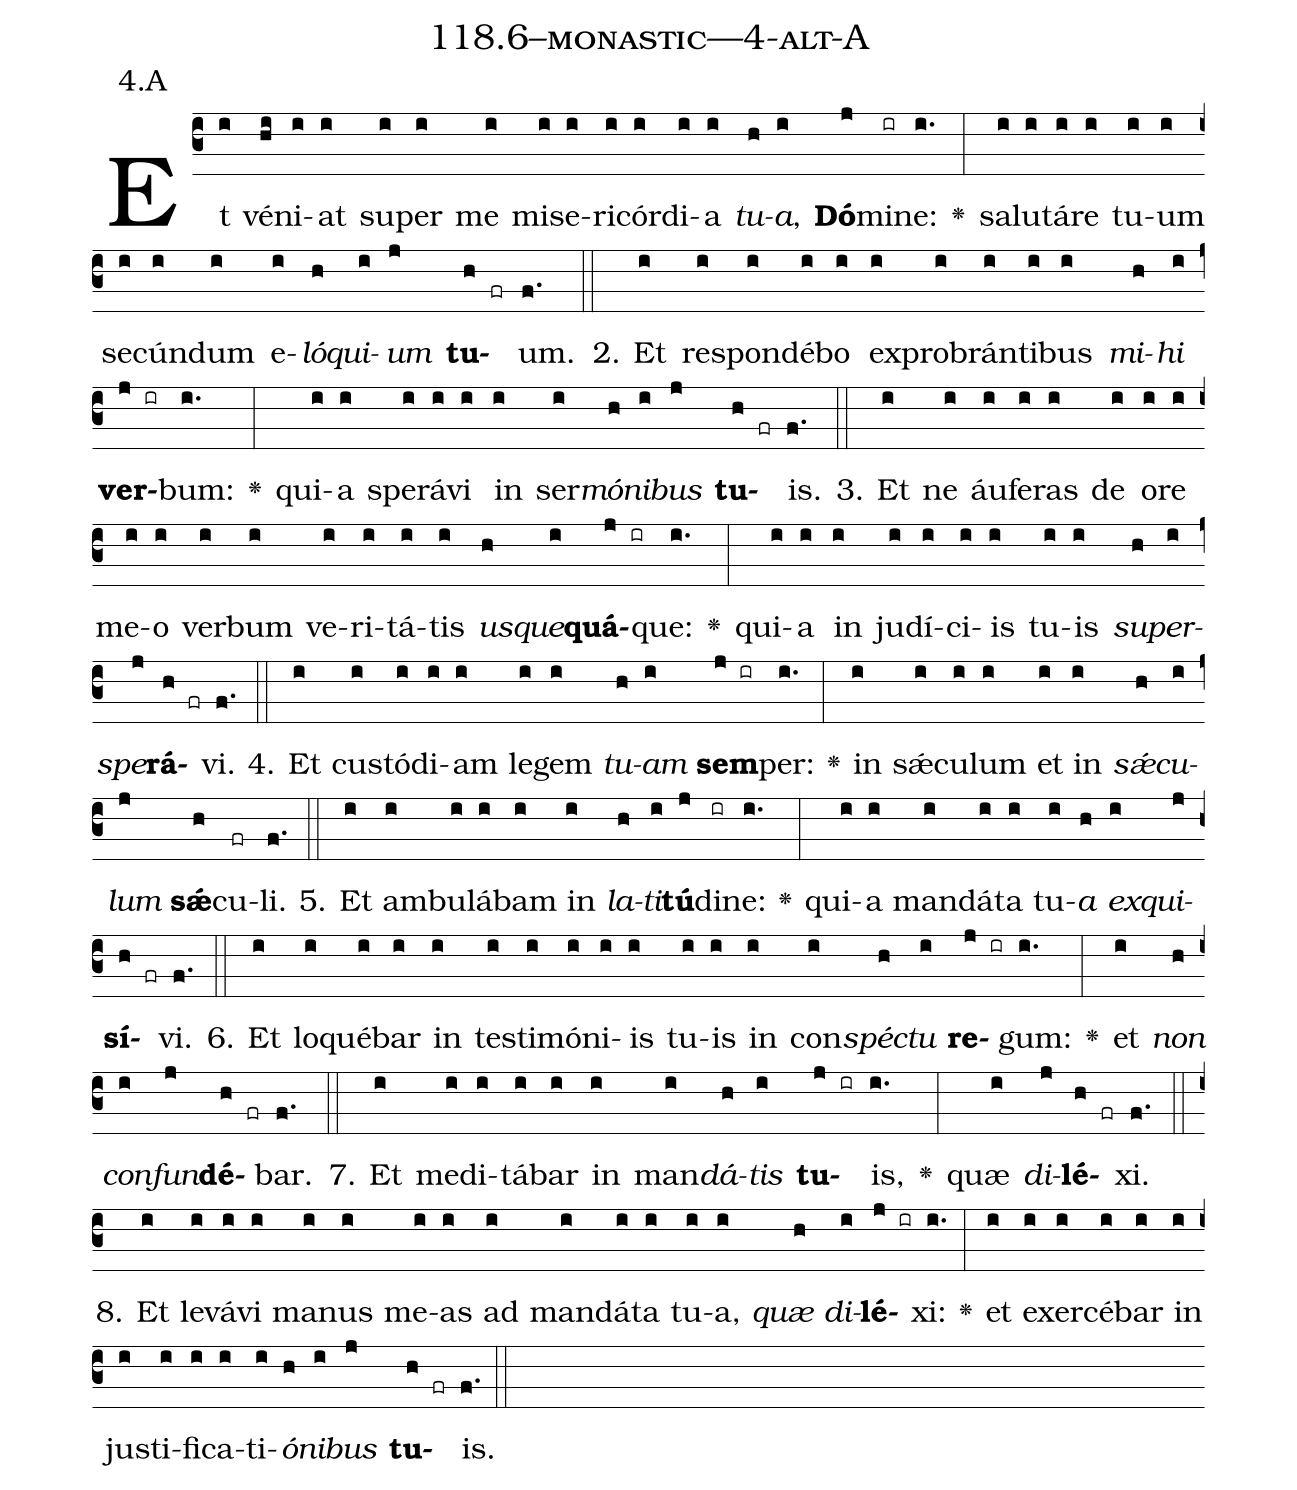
name: 118.6--monastic---4-alt-A;
annotation: 4.A;
%%
(c3)Et(i) vé(hi)ni(i)at(i) su(i)per(i) me(i) mi(i)se(i)ri(i)cór(i)di(i)a(i) <i>tu</i>(h)<i>a</i>,(i) <b>Dó</b>(j)mi(ir)ne:(i.) <v>\greheightstar</v>(:) sa(i)lu(i)tá(i)re(i) tu(i)um(i) se(i)cún(i)dum(i) e(i)<i>ló</i>(h)<i>qui</i>(i)<i>um</i>(j) <b>tu</b>(h fr)um.(f.) (::)
2. Et(i) re(i)spon(i)dé(i)bo(i) ex(i)pro(i)brán(i)ti(i)bus(i) <i>mi</i>(h)<i>hi</i>(i) <b>ver</b>(j ir)bum:(i.) <v>\greheightstar</v>(:) qui(i)a(i) spe(i)rá(i)vi(i) in(i) ser(i)<i>mó</i>(h)<i>ni</i>(i)<i>bus</i>(j) <b>tu</b>(h fr)is.(f.) (::)
3. Et(i) ne(i) áu(i)fe(i)ras(i) de(i) o(i)re(i) me(i)o(i) ver(i)bum(i) ve(i)ri(i)tá(i)tis(i) <i>us</i>(h)<i>que</i>(i)<b>quá</b>(j ir)que:(i.) <v>\greheightstar</v>(:) qui(i)a(i) in(i) ju(i)dí(i)ci(i)is(i) tu(i)is(i) <i>su</i>(h)<i>per</i>(i)<i>spe</i>(j)<b>rá</b>(h fr)vi.(f.) (::)
4. Et(i) cus(i)tó(i)di(i)am(i) le(i)gem(i) <i>tu</i>(h)<i>am</i>(i) <b>sem</b>(j ir)per:(i.) <v>\greheightstar</v>(:) in(i) sǽ(i)cu(i)lum(i) et(i) in(i) <i>sǽ</i>(h)<i>cu</i>(i)<i>lum</i>(j) <b>sǽ</b>(h)cu(fr)li.(f.) (::)
5. Et(i) am(i)bu(i)lá(i)bam(i) in(i) <i>la</i>(h)<i>ti</i>(i)<b>tú</b>(j)di(ir)ne:(i.) <v>\greheightstar</v>(:) qui(i)a(i) man(i)dá(i)ta(i) tu(i)<i>a</i>(h) <i>ex</i>(i)<i>qui</i>(j)<b>sí</b>(h fr)vi.(f.) (::)
6. Et(i) lo(i)qué(i)bar(i) in(i) tes(i)ti(i)mó(i)ni(i)is(i) tu(i)is(i) in(i) con(i)<i>spéc</i>(h)<i>tu</i>(i) <b>re</b>(j ir)gum:(i.) <v>\greheightstar</v>(:) et(i) <i>non</i>(h) <i>con</i>(i)<i>fun</i>(j)<b>dé</b>(h fr)bar.(f.) (::)
7. Et(i) me(i)di(i)tá(i)bar(i) in(i) man(i)<i>dá</i>(h)<i>tis</i>(i) <b>tu</b>(j ir)is,(i.) <v>\greheightstar</v>(:) quæ(i) <i>di</i>(j)<b>lé</b>(h fr)xi.(f.) (::)
8. Et(i) le(i)vá(i)vi(i) ma(i)nus(i) me(i)as(i) ad(i) man(i)dá(i)ta(i) tu(i)a,(i) <i>quæ</i>(h) <i>di</i>(i)<b>lé</b>(j ir)xi:(i.) <v>\greheightstar</v>(:) et(i) ex(i)er(i)cé(i)bar(i) in(i) jus(i)ti(i)fi(i)ca(i)ti(i)<i>ó</i>(h)<i>ni</i>(i)<i>bus</i>(j) <b>tu</b>(h fr)is.(f.) (::)
